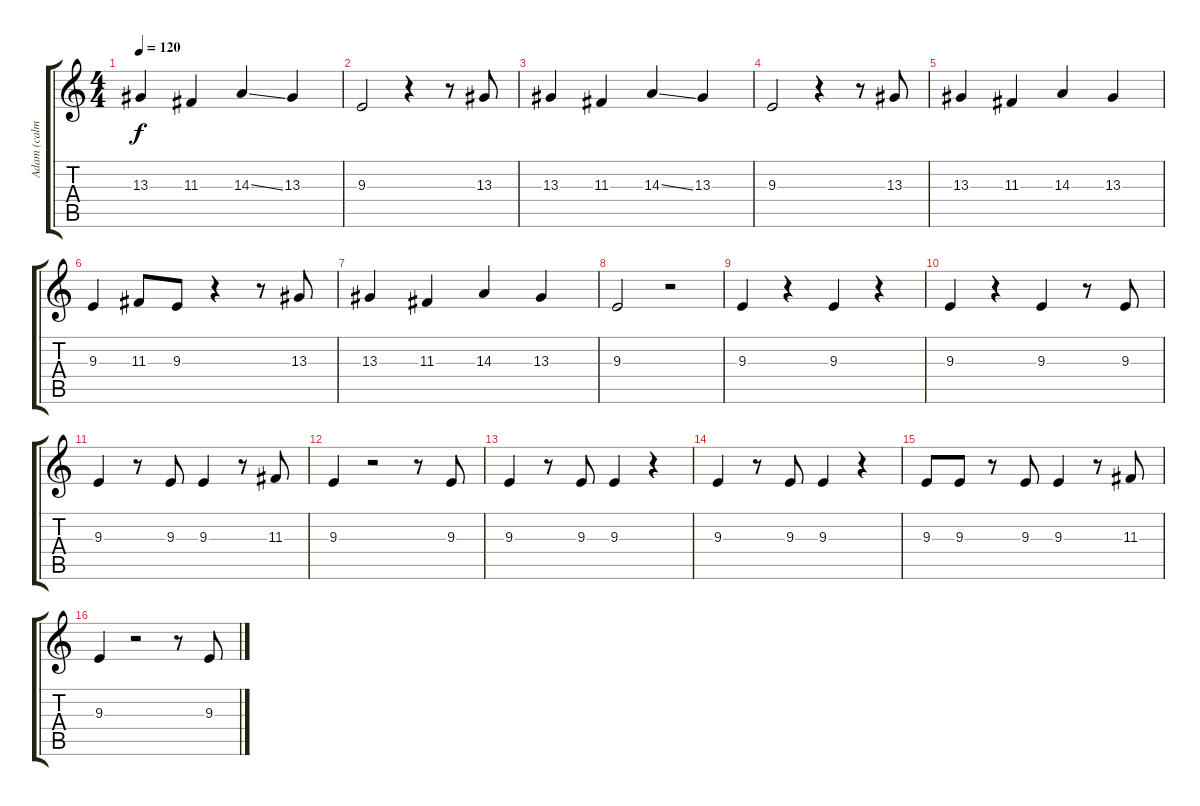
\track ("Adam (calm)" "Adam (calm") {instrument flute}
\staff {score tabs}
\tuning (E4 B3 G3 D3 A2 E2) {hide}
\ts (4 4)
\tempo 120
\clef g2
\ks c
13.3.4{dy f} 11.3.4 14.3{ss}.4 13.3.4 |
9.3.2 r.4 r.8 13.3.8 |
13.3.4 11.3.4 14.3{ss}.4 13.3.4 |
9.3.2 r.4 r.8 13.3.8 |
13.3.4 11.3.4 14.3.4 13.3.4 |
9.3.4 11.3.8 9.3.8 r.4 r.8 13.3.8 |
13.3.4 11.3.4 14.3.4 13.3.4 |
9.3.2 r.2 |
9.3.4 r.4 9.3.4 r.4 |
9.3.4 r.4 9.3.4 r.8 9.3.8 |
9.3.4 r.8 9.3.8 9.3.4 r.8 11.3.8 |
9.3.4 r.2 r.8 9.3.8 |
9.3.4 r.8 9.3.8 9.3.4 r.4 |
9.3.4 r.8 9.3.8 9.3.4 r.4 |
9.3.8 9.3.8 r.8 9.3.8 9.3.4 r.8 11.3.8 |
9.3.4 r.2 r.8 9.3.8
